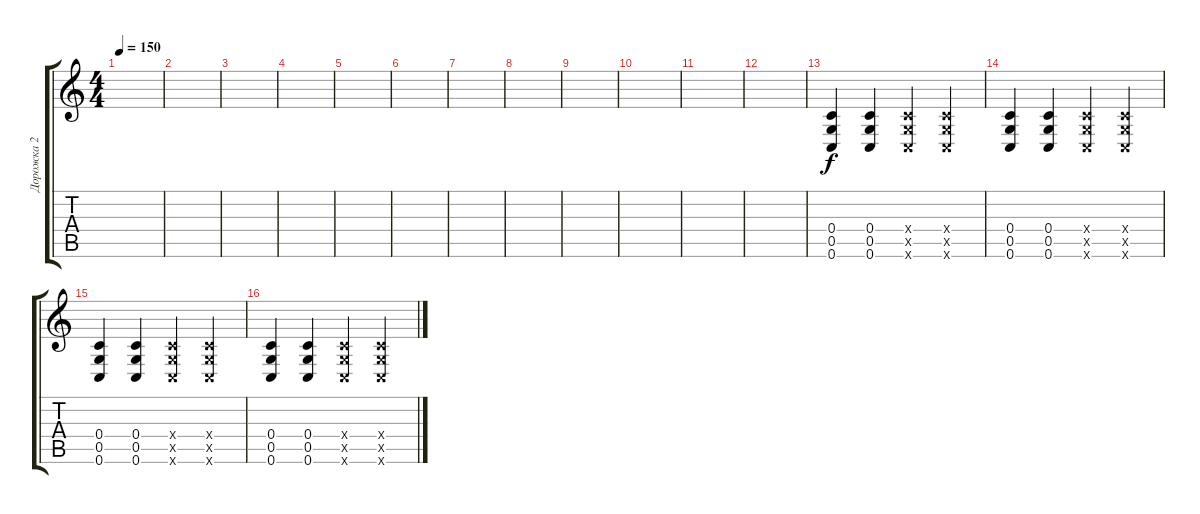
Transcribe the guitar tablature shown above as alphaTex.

\track ("Дорожка 2" "Дорожка 2") {instrument distortionguitar}
\staff {score tabs}
\tuning (D4 A3 F3 C3 G2 C2) {hide}
\ts (4 4)
\tempo 150
\clef g2
\ks c
|
|
|
|
|
|
|
|
|
|
|
|
(0.4 0.5 0.6).4{dy f} (0.4 0.5 0.6).4 (0.4{x} 0.5{x} 0.6{x}).4 (0.4{x} 0.5{x} 0.6{x}).4 |
(0.4 0.5 0.6).4 (0.4 0.5 0.6).4 (0.4{x} 0.5{x} 0.6{x}).4 (0.4{x} 0.5{x} 0.6{x}).4 |
(0.4 0.5 0.6).4 (0.4 0.5 0.6).4 (0.4{x} 0.5{x} 0.6{x}).4 (0.4{x} 0.5{x} 0.6{x}).4 |
(0.4 0.5 0.6).4 (0.4 0.5 0.6).4 (0.4{x} 0.5{x} 0.6{x}).4 (0.4{x} 0.5{x} 0.6{x}).4
